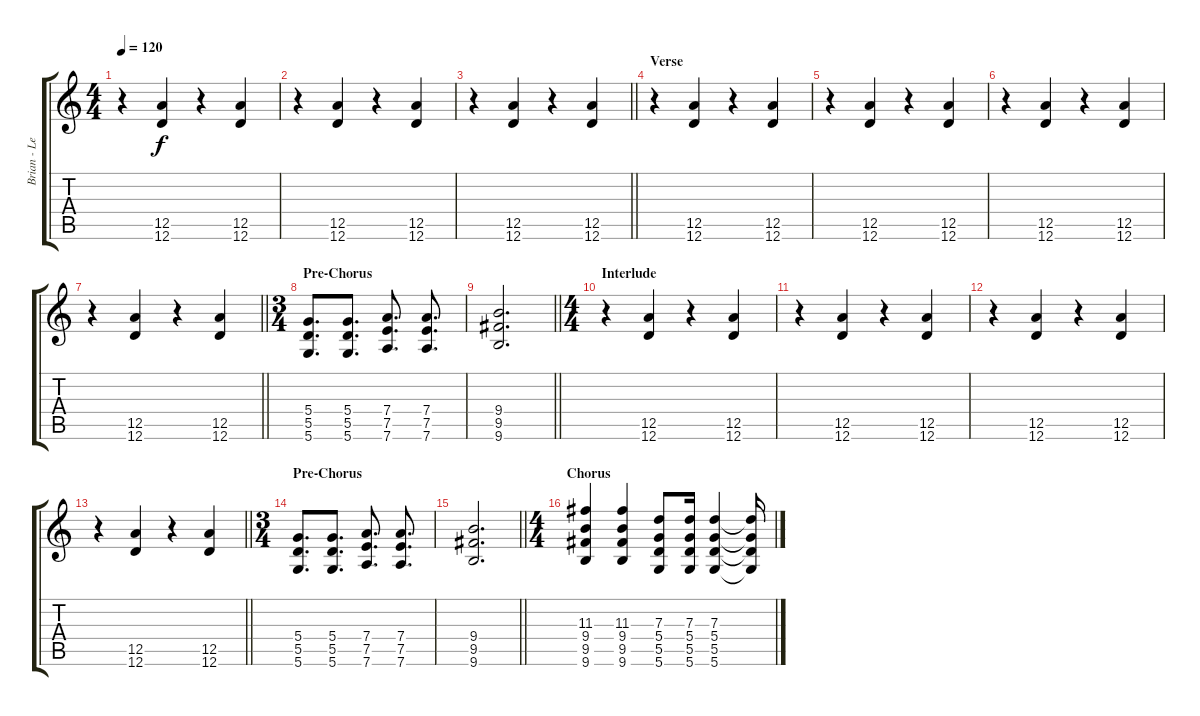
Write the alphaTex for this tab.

\track ("Brian - Lead Guitar" "Brian - Le") {instrument electricguitarjazz}
\staff {score tabs}
\tuning (E4 B3 G3 D3 A2 D2) {hide}
\ts (4 4)
\tempo 120
\clef g2
\ks c
r.4{dy f} (12.5 12.6).4 r.4 (12.5 12.6).4 |
r.4 (12.5 12.6).4 r.4 (12.5 12.6).4 |
\barLineRight lightlight
r.4 (12.5 12.6).4 r.4 (12.5 12.6).4 |
\section ("" "Verse")
r.4 (12.5 12.6).4 r.4 (12.5 12.6).4 |
r.4 (12.5 12.6).4 r.4 (12.5 12.6).4 |
r.4 (12.5 12.6).4 r.4 (12.5 12.6).4 |
\barLineRight lightlight
r.4 (12.5 12.6).4 r.4 (12.5 12.6).4 |
\ts (3 4)
\section ("" "Pre-Chorus")
(5.4 5.5 5.6).8{d} (5.4 5.5 5.6).8{d} (7.4 7.5 7.6).8{d} (7.4 7.5 7.6).8{d} |
\barLineRight lightlight
(9.4 9.5 9.6).2{d} |
\ts (4 4)
\section ("" "Interlude")
r.4 (12.5 12.6).4 r.4 (12.5 12.6).4 |
r.4 (12.5 12.6).4 r.4 (12.5 12.6).4 |
r.4 (12.5 12.6).4 r.4 (12.5 12.6).4 |
\barLineRight lightlight
r.4 (12.5 12.6).4 r.4 (12.5 12.6).4 |
\ts (3 4)
\section ("" "Pre-Chorus")
(5.4 5.5 5.6).8{d} (5.4 5.5 5.6).8{d} (7.4 7.5 7.6).8{d} (7.4 7.5 7.6).8{d} |
\barLineRight lightlight
(9.4 9.5 9.6).2{d} |
\ts (4 4)
\section ("" "Chorus")
(11.3 9.4 9.5 9.6).4{volume 5} (11.3 9.4 9.5 9.6).4 (7.3 5.4 5.5 5.6).8 (7.3 5.4 5.5 5.6).16 (7.3 5.4 5.5 5.6).4 (7.3{t} 5.4{t} 5.5{t} 5.6{t}).16
